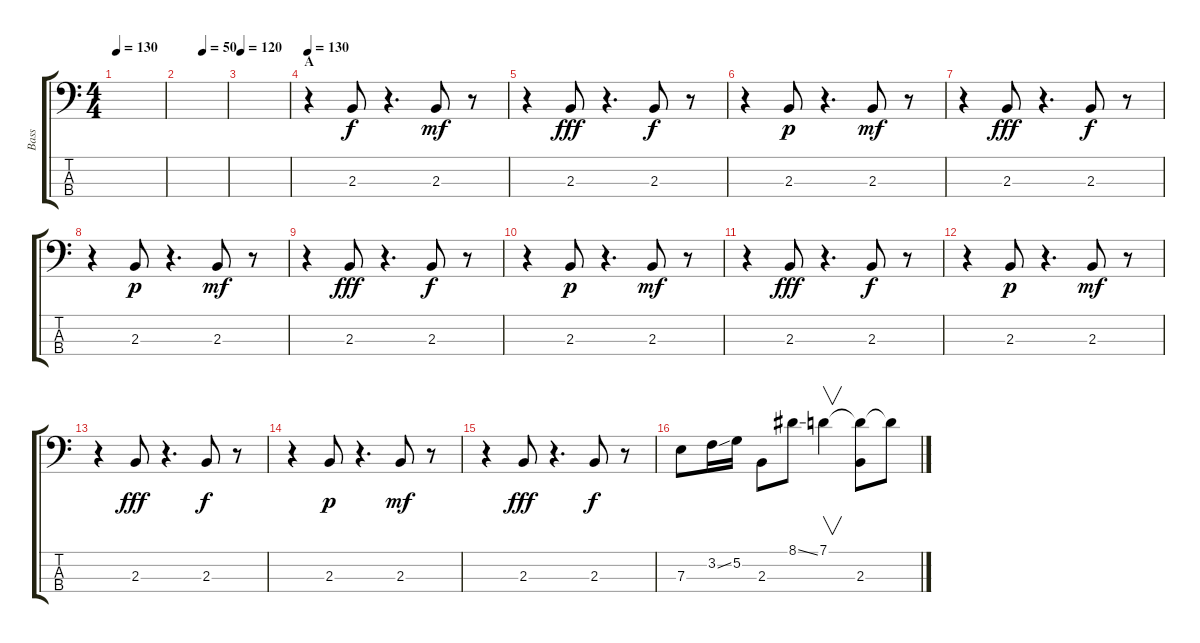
\track ("Bass" "Bass") {instrument electricbassfinger}
\staff {score tabs}
\tuning (G2 D2 A1 E1) {hide}
\ts (4 4)
\tempo 130
\tempo 120
\tempo 130
\clef f4
\ks c
|
\tempo (50 0.5)
|
\tempo 120
|
\section ("" "A")
\tempo 130
r.4 2.3.8 r.4{d} 2.3.8{dy mf} r.8 |
r.4 2.3.8{dy fff} r.4{d} 2.3.8{dy f} r.8 |
r.4 2.3.8{dy p} r.4{d} 2.3.8{dy mf} r.8 |
r.4 2.3.8{dy fff} r.4{d} 2.3.8{dy f} r.8 |
r.4 2.3.8{dy p} r.4{d} 2.3.8{dy mf} r.8 |
r.4 2.3.8{dy fff} r.4{d} 2.3.8{dy f} r.8 |
r.4 2.3.8{dy p} r.4{d} 2.3.8{dy mf} r.8 |
r.4 2.3.8{dy fff} r.4{d} 2.3.8{dy f} r.8 |
r.4 2.3.8{dy p} r.4{d} 2.3.8{dy mf} r.8 |
r.4 2.3.8{dy fff} r.4{d} 2.3.8{dy f} r.8 |
r.4 2.3.8{dy p} r.4{d} 2.3.8{dy mf} r.8 |
r.4 2.3.8{dy fff} r.4{d} 2.3.8{dy f} r.8 |
7.3.8 3.2{ss}.16 5.2.16 2.3.8 8.1{ss}.8 7.1.4{v} (7.1{t} 2.3).8 7.1{t}.8
